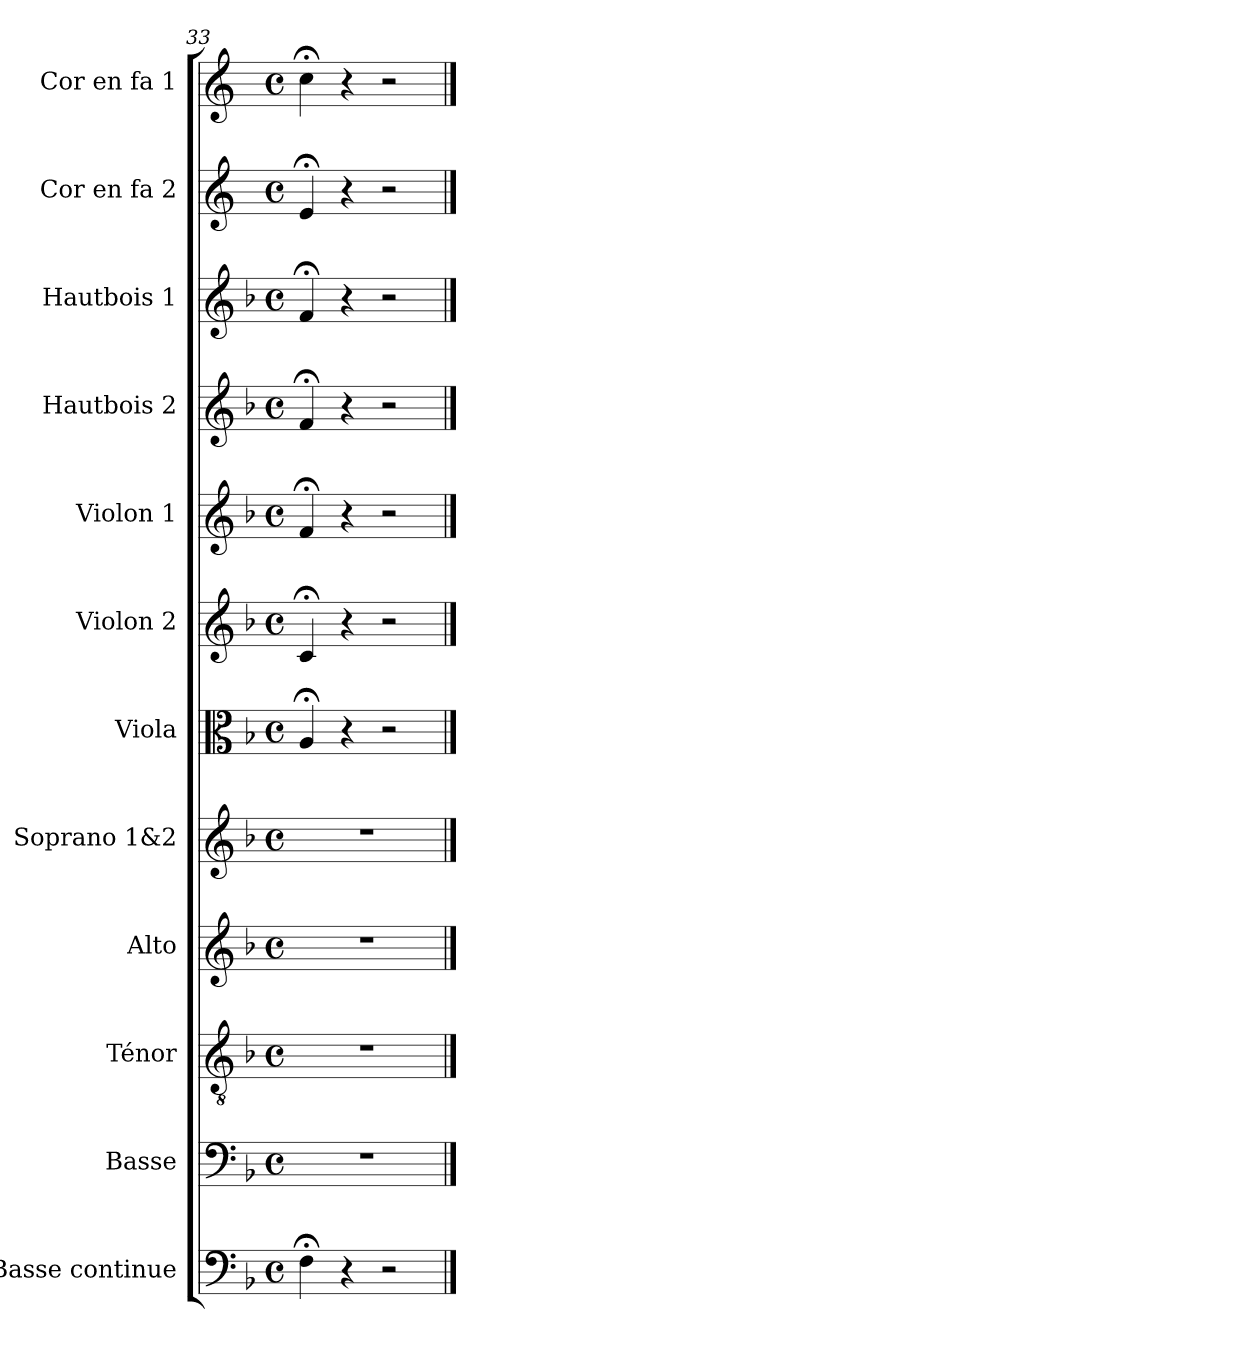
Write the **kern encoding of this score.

**kern	**kern	**kern	**kern	**kern	**kern	**kern	**kern	**kern	**kern	**kern	**kern
*part12	*part11	*part10	*part9	*part8	*part7	*part6	*part5	*part4	*part3	*part2	*part1
*staff12	*staff11	*staff10	*staff9	*staff8	*staff7	*staff6	*staff5	*staff4	*staff3	*staff2	*staff1
*I"Basse continue	*I"Basse	*I"Ténor	*I"Alto	*I"Soprano 1&amp;2	*I"Viola	*I"Violon 2	*I"Violon 1	*I"Hautbois 2	*I"Hautbois 1	*I"Cor en fa 2	*I"Cor en fa 1
*I'BC	*I'Bas	*I'T	*I'A	*I'S 1+2	*I'Vla	*I'Vln 2	*I'Vln 1	*I'Hb 2	*I'Hb 1	*I'Cor 2	*I'Cor 1
*clefF4	*clefF4	*clefGv2	*clefG2	*clefG2	*clefC3	*clefG2	*clefG2	*clefG2	*clefG2	*clefG2	*clefG2
*ITrd7c12	*	*	*	*	*	*	*	*	*	*ITrd4c7	*ITrd4c7
*k[b-]	*k[b-]	*k[b-]	*k[b-]	*k[b-]	*k[b-]	*k[b-]	*k[b-]	*k[b-]	*k[b-]	*k[b-]	*k[b-]
*M4/4	*M4/4	*M4/4	*M4/4	*M4/4	*M4/4	*M4/4	*M4/4	*M4/4	*M4/4	*M4/4	*M4/4
*met(c)	*met(c)	*met(c)	*met(c)	*met(c)	*met(c)	*met(c)	*met(c)	*met(c)	*met(c)	*met(c)	*met(c)
=33	=33	=33	=33	=33	=33	=33	=33	=33	=33	=33	=33
4FF;<\	1r	1r	1r	1r	4A;</	4c;</	4f;</	4f;</	4f;</	4A;</	4f;<\
4r	.	.	.	.	4r	4r	4r	4r	4r	4r	4r
2r	.	.	.	.	2r	2r	2r	2r	2r	2r	2r
==	==	==	==	==	==	==	==	==	==	==	==
*-	*-	*-	*-	*-	*-	*-	*-	*-	*-	*-	*-
